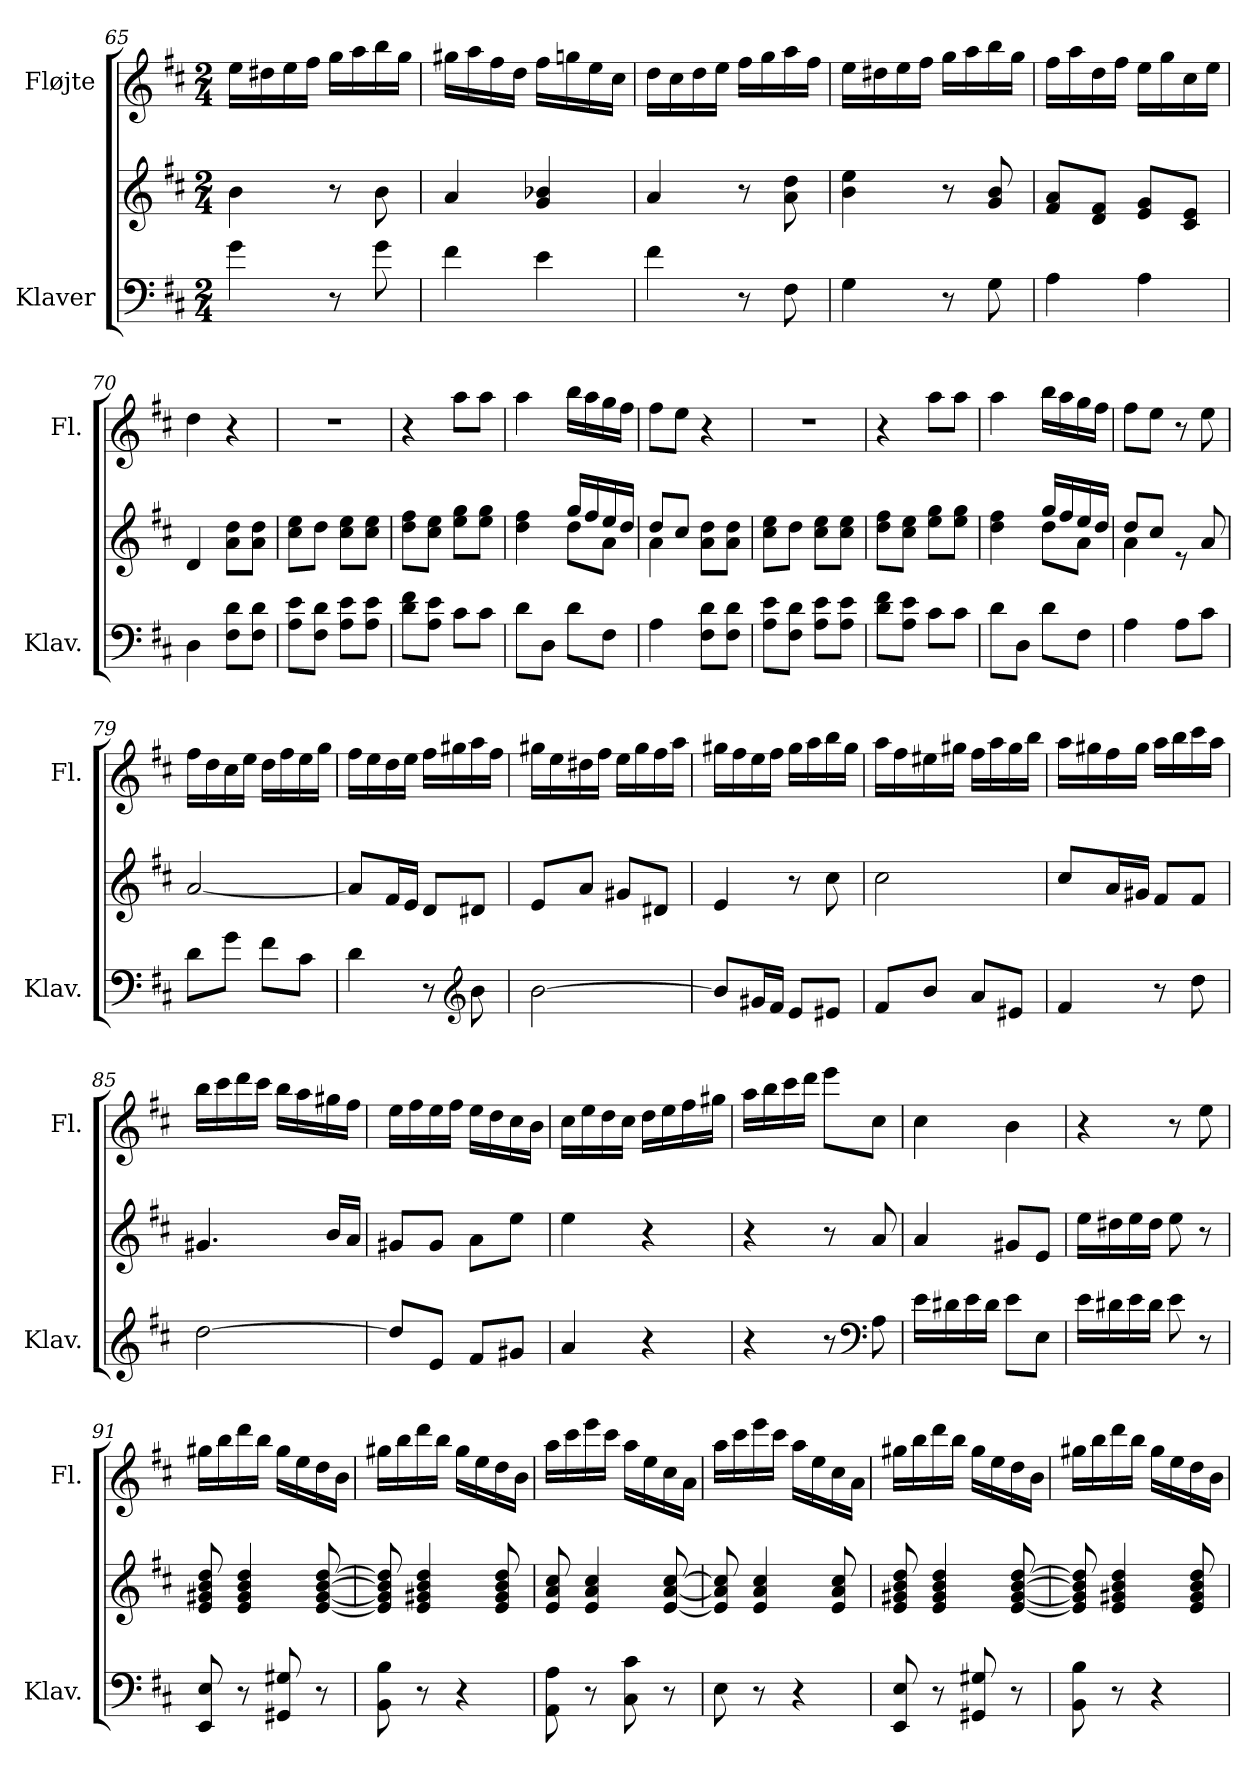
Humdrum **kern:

**kern	**kern	**kern
*part2	*part2	*part1
*staff3	*staff2	*staff1
*I"Klaver	*	*I"Fløjte
*I'Klav.	*	*I'Fl.
*clefF4	*clefG2	*clefG2
*k[f#c#]	*k[f#c#]	*k[f#c#]
*M2/4	*M2/4	*M2/4
=65	=65	=65
4g\	4b\	16ee\LL
.	.	16dd#X\
.	.	16ee\
.	.	16ff#\JJ
8r	8r	16gg\LL
.	.	16aa\
8g\	8b\	16bb\
.	.	16gg\JJ
=66	=66	=66
4f#\	4a/	16gg#X\LL
.	.	16aa\
.	.	16ff#\
.	.	16dd\JJ
4e\	4g/ 4b-X/	16ff#\LL
.	.	16ggn\
.	.	16ee\
.	.	16cc#\JJ
!!LO:PB:g=z
=67	=67	=67
4f#\	4a/	16dd\LL
.	.	16cc#\
.	.	16dd\
.	.	16ee\JJ
8r	8r	16ff#\LL
.	.	16gg\
8F#\	8a\ 8dd\	16aa\
.	.	16ff#\JJ
=68	=68	=68
4G\	4b\ 4ee\	16ee\LL
.	.	16dd#X\
.	.	16ee\
.	.	16ff#\JJ
8r	8r	16gg\LL
.	.	16aa\
8G\	8g/ 8b/	16bb\
.	.	16gg\JJ
=69	=69	=69
4A\	8f#/ 8a/L	16ff#\LL
.	.	16aa\
.	8d/ 8f#/J	16dd\
.	.	16ff#\JJ
4A\	8e/ 8g/L	16ee\LL
.	.	16gg\
.	8c#/ 8e/J	16cc#\
.	.	16ee\JJ
=70	=70	=70
4D\	4d/	4dd\
8F#\ 8d\L	8a\ 8dd\L	4r
8F#\ 8d\J	8a\ 8dd\J	.
=71	=71	=71
8A\ 8e\L	8cc#\ 8ee\L	2r
8F#\ 8d\J	8dd\J	.
8A\ 8e\L	8cc#\ 8ee\L	.
8A\ 8e\J	8cc#\ 8ee\J	.
!!LO:LB:g=z
=72	=72	=72
8d\ 8f#\L	8dd\ 8ff#\L	4r
8A\ 8e\J	8cc#\ 8ee\J	.
8c#\L	8ee\ 8gg\L	8aa\L
8c#\J	8ee\ 8gg\J	8aa\J
=73	=73	=73
*	*^	*
8d\L	4dd\ 4ff#\	4ryy	4aa\
8D\J	.	.	.
8d\L	8dd\L	16gg/LL	16bb\LL
.	.	16ff#/	16aa\
8F#\J	8a\J	16ee/	16gg\
.	.	16dd/JJ	16ff#\JJ
=74	=74	=74	=74
4A\	4a\	8dd/L	8ff#\L
.	.	8cc#/J	8ee\J
8F#\ 8d\L	8a\ 8dd\L	4ryy	4r
8F#\ 8d\J	8a\ 8dd\J	.	.
*	*v	*v	*
=75	=75	=75
8A\ 8e\L	8cc#\ 8ee\L	2r
8F#\ 8d\J	8dd\J	.
8A\ 8e\L	8cc#\ 8ee\L	.
8A\ 8e\J	8cc#\ 8ee\J	.
=76	=76	=76
8d\ 8f#\L	8dd\ 8ff#\L	4r
8A\ 8e\J	8cc#\ 8ee\J	.
8c#\L	8ee\ 8gg\L	8aa\L
8c#\J	8ee\ 8gg\J	8aa\J
=77	=77	=77
*	*^	*
8d\L	4dd\ 4ff#\	4ryy	4aa\
8D\J	.	.	.
8d\L	8dd\L	16gg/LL	16bb\LL
.	.	16ff#/	16aa\
8F#\J	8a\J	16ee/	16gg\
.	.	16dd/JJ	16ff#\JJ
!!LO:LB:g=z
=78	=78	=78	=78
4A\	8dd/L	4a\	8ff#\L
.	8cc#/J	.	8ee\J
8A\L	8re	4ryy	8r
8c#\J	8a/	.	8ee\
*	*v	*v	*
=79	=79	=79
8d\L	[2a/	16ff#\LL
.	.	16dd\
8g\J	.	16cc#\
.	.	16ee\JJ
8f#\L	.	16dd\LL
.	.	16ff#\
8c#\J	.	16ee\
.	.	16gg\JJ
=80	=80	=80
4d\	8a/L]	16ff#\LL
.	.	16ee\
.	16f#/L	16dd\
.	16e/JJ	16ee\JJ
8r	8d/L	16ff#\LL
.	.	16gg#X\
*clefG2	*	*
8b\	8d#X/J	16aa\
.	.	16ff#\JJ
=81	=81	=81
[2b\	8e/L	16gg#X\LL
.	.	16ee\
.	8a/J	16dd#X\
.	.	16ff#\JJ
.	8g#X/L	16ee\LL
.	.	16gg#\
.	8d#X/J	16ff#\
.	.	16aa\JJ
!!LO:LB:g=z
=82	=82	=82
8b/L]	4e/	16gg#X\LL
.	.	16ff#\
16g#X/L	.	16ee\
16f#/JJ	.	16ff#\JJ
8e/L	8r	16gg#\LL
.	.	16aa\
8e#X/J	8cc#\	16bb\
.	.	16gg#\JJ
=83	=83	=83
8f#/L	2cc#\	16aa\LL
.	.	16ff#\
8b/J	.	16ee#X\
.	.	16gg#X\JJ
8a/L	.	16ff#\LL
.	.	16aa\
8e#X/J	.	16gg#\
.	.	16bb\JJ
=84	=84	=84
4f#/	8cc#/L	16aa\LL
.	.	16gg#X\
.	16a/L	16ff#\
.	16g#X/JJ	16gg#\JJ
8r	8f#/L	16aa\LL
.	.	16bb\
8dd\	8f#/J	16ccc#\
.	.	16aa\JJ
!!LO:PB:g=z
=85	=85	=85
[2dd\	4.g#X/	16bb\LL
.	.	16ccc#\
.	.	16ddd\
.	.	16ccc#\JJ
.	.	16bb\LL
.	.	16aa\
.	16b/LL	16gg#X\
.	16a/JJ	16ff#\JJ
=86	=86	=86
8dd/L]	8g#X/L	16ee\LL
.	.	16ff#\
8e/J	8g#/J	16ee\
.	.	16ff#\JJ
8f#/L	8a\L	16ee\LL
.	.	16dd\
8g#X/J	8ee\J	16cc#\
.	.	16b\JJ
=87	=87	=87
4a/	4ee\	16cc#\LL
.	.	16ee\
.	.	16dd\
.	.	16cc#\JJ
4r	4r	16dd\LL
.	.	16ee\
.	.	16ff#\
.	.	16gg#X\JJ
=88	=88	=88
4r	4r	16aa\LL
.	.	16bb\
.	.	16ccc#\
.	.	16ddd\JJ
8r	8r	8eee\L
*clefF4	*	*
8A\	8a/	8cc#\J
!!LO:LB:g=z
=89	=89	=89
16e\LL	4a/	4cc#\
16d#X\	.	.
16e\	.	.
16d#\JJ	.	.
8e\L	8g#X/L	4b\
8E\J	8e/J	.
=90	=90	=90
16e\LL	16ee\LL	4r
16d#X\	16dd#X\	.
16e\	16ee\	.
16d#\JJ	16dd#\JJ	.
8e\	8ee\	8r
8r	8r	8ee\
=91	=91	=91
8EE/ 8E/	8e/ 8g#X/ 8b/ 8dd/	16gg#X\LL
.	.	16bb\
8r	4e/ 4g#/ 4b/ 4dd/	16ddd\
.	.	16bb\JJ
8GG#X/ 8G#X/	.	16gg#\LL
.	.	16ee\
8r	[8e/ [8g#/ [8b/ [8dd/	16dd\
.	.	16b\JJ
=92	=92	=92
8BB\ 8B\	8e/] 8g#/] 8b/] 8dd/]	16gg#X\LL
.	.	16bb\
8r	4e/ 4g#X/ 4b/ 4dd/	16ddd\
.	.	16bb\JJ
4r	.	16gg#\LL
.	.	16ee\
.	8e/ 8g#/ 8b/ 8dd/	16dd\
.	.	16b\JJ
!!LO:LB:g=z
=93	=93	=93
8AA\ 8A\	8e/ 8a/ 8cc#/	16aa\LL
.	.	16ccc#\
8r	4e/ 4a/ 4cc#/	16eee\
.	.	16ccc#\JJ
8C#\ 8c#\	.	16aa\LL
.	.	16ee\
8r	[8e/ [8a/ [8cc#/	16cc#\
.	.	16a\JJ
=94	=94	=94
8E\	8e/] 8a/] 8cc#/]	16aa\LL
.	.	16ccc#\
8r	4e/ 4a/ 4cc#/	16eee\
.	.	16ccc#\JJ
4r	.	16aa\LL
.	.	16ee\
.	8e/ 8a/ 8cc#/	16cc#\
.	.	16a\JJ
=95	=95	=95
8EE/ 8E/	8e/ 8g#X/ 8b/ 8dd/	16gg#X\LL
.	.	16bb\
8r	4e/ 4g#/ 4b/ 4dd/	16ddd\
.	.	16bb\JJ
8GG#X/ 8G#X/	.	16gg#\LL
.	.	16ee\
8r	[8e/ [8g#/ [8b/ [8dd/	16dd\
.	.	16b\JJ
=96	=96	=96
8BB\ 8B\	8e/] 8g#/] 8b/] 8dd/]	16gg#X\LL
.	.	16bb\
8r	4e/ 4g#X/ 4b/ 4dd/	16ddd\
.	.	16bb\JJ
4r	.	16gg#\LL
.	.	16ee\
.	8e/ 8g#/ 8b/ 8dd/	16dd\
.	.	16b\JJ
=	=	=
*-	*-	*-
